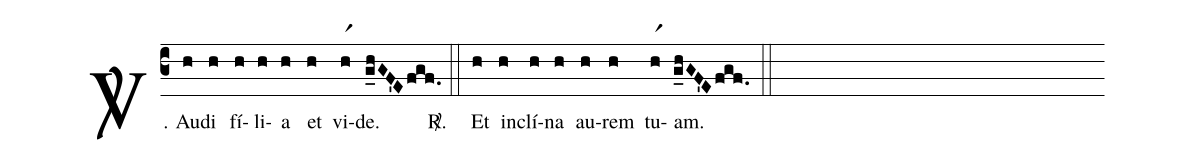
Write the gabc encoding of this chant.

%%
(c3)
<sp>V/</sp>. {Au}(h)di(h) fí(h)li(h)a(h) et(h) vi(hr1)de.(g_hGF'Efgf.) <sp>R/</sp>.(::)
Et(h) in(h)clí(h)na(h) au(h)rem(h) tu(hr1)am.(g_hGF'Efgf.) (::)
